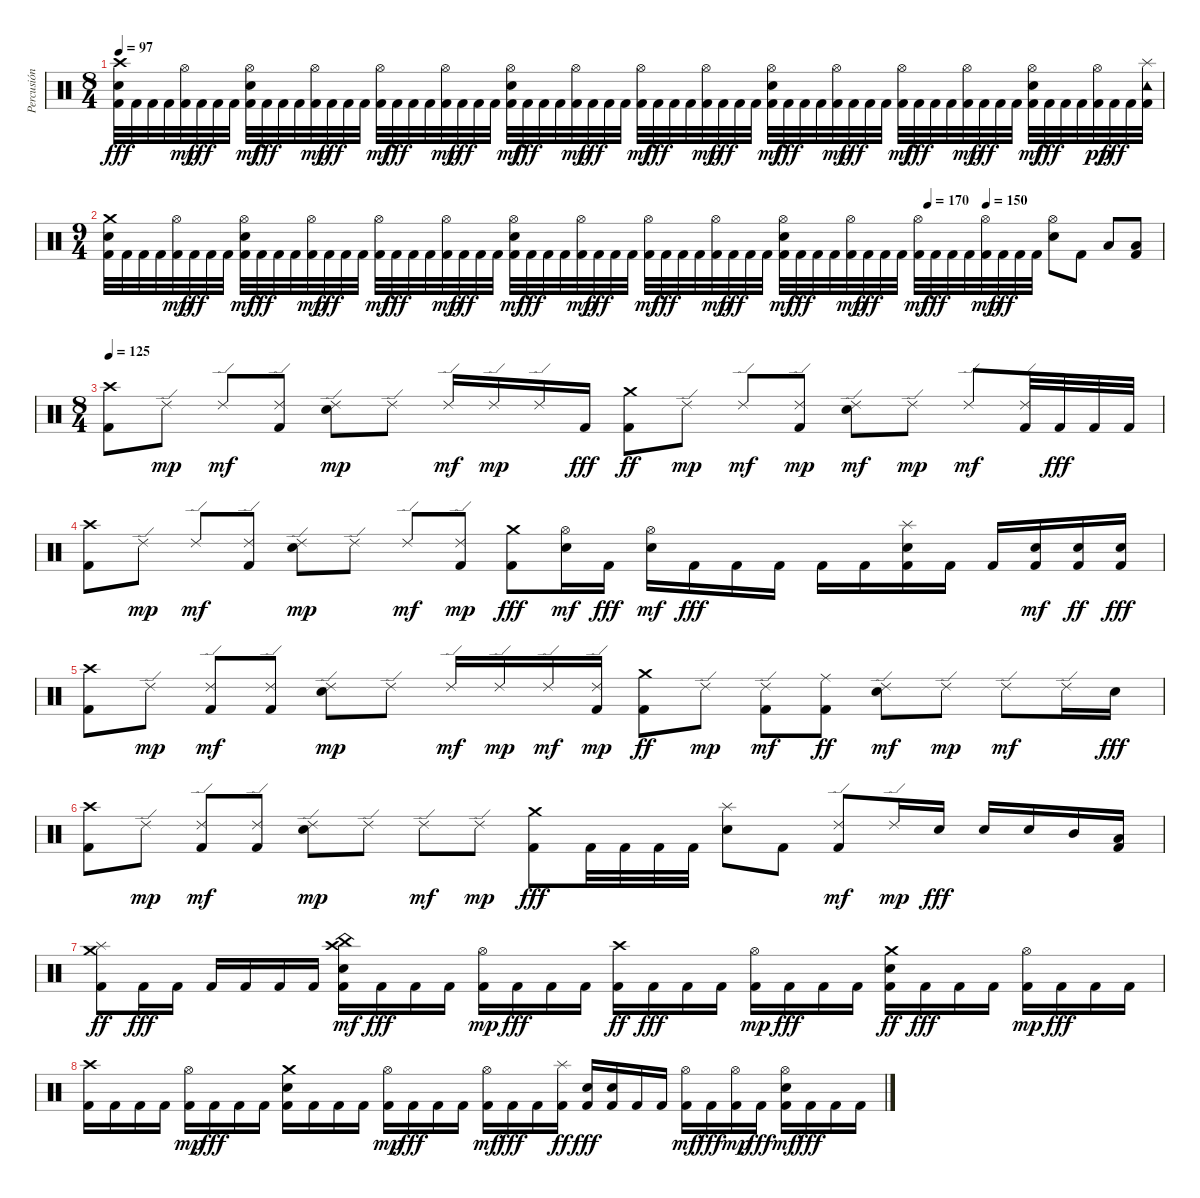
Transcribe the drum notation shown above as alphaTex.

\track ("Percusión" "Percusión") {instrument percussion}
\staff {score}
\articulation defaults
\ts (8 4)
\tempo 97
\clef neutral
\ks c
("Kick (hit) 2" "Electric Snare (hit)" "Crash high (hit)").32{dy fff} "Kick (hit) 2".32 "Kick (hit) 2".32 "Kick (hit) 2".32 ("Kick (hit) 2" "Hi-Hat (open)").32{dy mp} "Kick (hit) 2".32{dy fff} "Kick (hit) 2".32 "Kick (hit) 2".32 ("Kick (hit) 2" "Electric Snare (hit)" "Hi-Hat (open)").32{dy mf} "Kick (hit) 2".32{dy fff} "Kick (hit) 2".32 "Kick (hit) 2".32 ("Kick (hit) 2" "Hi-Hat (open)").32{dy mp} "Kick (hit) 2".32{dy fff} "Kick (hit) 2".32 "Kick (hit) 2".32 ("Kick (hit) 2" "Hi-Hat (open)").32{dy mf} "Kick (hit) 2".32{dy fff} "Kick (hit) 2".32 "Kick (hit) 2".32 ("Kick (hit) 2" "Hi-Hat (open)").32{dy mp} "Kick (hit) 2".32{dy fff} "Kick (hit) 2".32 "Kick (hit) 2".32 ("Kick (hit) 2" "Electric Snare (hit)" "Hi-Hat (open)").32{dy mf} "Kick (hit) 2".32{dy fff} "Kick (hit) 2".32 "Kick (hit) 2".32 ("Kick (hit) 2" "Hi-Hat (open)").32{dy mp} "Kick (hit) 2".32{dy fff} "Kick (hit) 2".32 "Kick (hit) 2".32 ("Kick (hit) 2" "Hi-Hat (open)").32{dy mf} "Kick (hit) 2".32{dy fff} "Kick (hit) 2".32 "Kick (hit) 2".32 ("Kick (hit) 2" "Hi-Hat (open)").32{dy mp} "Kick (hit) 2".32{dy fff} "Kick (hit) 2".32 "Kick (hit) 2".32 ("Kick (hit) 2" "Electric Snare (hit)" "Hi-Hat (open)").32{dy mf} "Kick (hit) 2".32{dy fff} "Kick (hit) 2".32 "Kick (hit) 2".32 ("Kick (hit) 2" "Hi-Hat (open)").32{dy mp} "Kick (hit) 2".32{dy fff} "Kick (hit) 2".32 "Kick (hit) 2".32 ("Kick (hit) 2" "Hi-Hat (open)").32{dy mf} "Kick (hit) 2".32{dy fff} "Kick (hit) 2".32 "Kick (hit) 2".32 ("Kick (hit) 2" "Hi-Hat (open)").32{dy mp} "Kick (hit) 2".32{dy fff} "Kick (hit) 2".32 "Kick (hit) 2".32 ("Kick (hit) 2" "Electric Snare (hit)" "Hi-Hat (open)").32{dy mf} "Kick (hit) 2".32{dy fff} "Kick (hit) 2".32 "Kick (hit) 2".32 ("Kick (hit) 2" "Hi-Hat (open)").32{dy pp} "Kick (hit) 2".32{dy fff} "Kick (hit) 2".32 ("Kick (hit) 2" "Splash (hit)" "Tambourine (hit)").32 |
\ts (9 4)
\tempo (170 0.7777777777777778)
\tempo (150 0.8333333333333334)
("Kick (hit) 2" "Electric Snare (hit)" "Crash medium (hit)").32 "Kick (hit) 2".32 "Kick (hit) 2".32 "Kick (hit) 2".32 ("Kick (hit) 2" "Hi-Hat (open)").32{dy mp} "Kick (hit) 2".32{dy fff} "Kick (hit) 2".32 "Kick (hit) 2".32 ("Kick (hit) 2" "Electric Snare (hit)" "Hi-Hat (open)").32{dy mf} "Kick (hit) 2".32{dy fff} "Kick (hit) 2".32 "Kick (hit) 2".32 ("Kick (hit) 2" "Hi-Hat (open)").32{dy mp} "Kick (hit) 2".32{dy fff} "Kick (hit) 2".32 "Kick (hit) 2".32 ("Kick (hit) 2" "Hi-Hat (open)").32{dy mf} "Kick (hit) 2".32{dy fff} "Kick (hit) 2".32 "Kick (hit) 2".32 ("Kick (hit) 2" "Hi-Hat (open)").32{dy mp} "Kick (hit) 2".32{dy fff} "Kick (hit) 2".32 "Kick (hit) 2".32 ("Kick (hit) 2" "Electric Snare (hit)" "Hi-Hat (open)").32{dy mf} "Kick (hit) 2".32{dy fff} "Kick (hit) 2".32 "Kick (hit) 2".32 ("Kick (hit) 2" "Hi-Hat (open)").32{dy mp} "Kick (hit) 2".32{dy fff} "Kick (hit) 2".32 "Kick (hit) 2".32 ("Kick (hit) 2" "Hi-Hat (open)").32{dy mf} "Kick (hit) 2".32{dy fff} "Kick (hit) 2".32 "Kick (hit) 2".32 ("Kick (hit) 2" "Hi-Hat (open)").32{dy mp} "Kick (hit) 2".32{dy fff} "Kick (hit) 2".32 "Kick (hit) 2".32 ("Kick (hit) 2" "Electric Snare (hit)" "Hi-Hat (open)").32{dy mf} "Kick (hit) 2".32{dy fff} "Kick (hit) 2".32 "Kick (hit) 2".32 ("Kick (hit) 2" "Hi-Hat (open)").32{dy mp} "Kick (hit) 2".32{dy fff} "Kick (hit) 2".32 "Kick (hit) 2".32 ("Kick (hit) 2" "Hi-Hat (open)").32{dy mf} "Kick (hit) 2".32{dy fff} "Kick (hit) 2".32 "Kick (hit) 2".32 ("Kick (hit) 2" "Hi-Hat (open)").32{dy mp} "Kick (hit) 2".32{dy fff} "Kick (hit) 2".32 "Kick (hit) 2".32 ("Electric Snare (hit)" "Hi-Hat (open)").8 "Kick (hit) 2".8 "Low Tom (hit)".8 ("Kick (hit) 2" "Low Floor Tom (hit)").8 |
\ts (8 4)
\tempo 125
("Kick (hit) 2" "Crash high (hit)").8 "Ride (edge) 2".8{dy mp} "Ride (edge) 2".8{dy mf} ("Kick (hit) 2" "Ride (edge) 2").8 ("Electric Snare (hit)" "Ride (edge) 2").8{dy mp} "Ride (edge) 2".8 "Ride (edge) 2".16{dy mf} "Ride (edge) 2".16{dy mp} "Ride (edge) 2".16 "Kick (hit) 2".16{dy fff} ("Kick (hit) 2" "Crash medium (hit)").8{dy ff} "Ride (edge) 2".8{dy mp} "Ride (edge) 2".8{dy mf} ("Kick (hit) 2" "Ride (edge) 2").8{dy mp} ("Electric Snare (hit)" "Ride (edge) 2").8{dy mf} "Ride (edge) 2".8{dy mp} "Ride (edge) 2".8{dy mf} ("Kick (hit) 2" "Ride (edge) 2").32 "Kick (hit) 2".32{dy fff} "Kick (hit) 2".32 "Kick (hit) 2".32 |
("Kick (hit) 2" "Crash high (hit)").8 "Ride (edge) 2".8{dy mp} "Ride (edge) 2".8{dy mf} ("Kick (hit) 2" "Ride (edge) 2").8 ("Electric Snare (hit)" "Ride (edge) 2").8{dy mp} "Ride (edge) 2".8 "Ride (edge) 2".8{dy mf} ("Kick (hit) 2" "Ride (edge) 2").8{dy mp} ("Kick (hit) 2" "Crash medium (hit)").8{dy fff} ("Electric Snare (hit)" "Hi-Hat (open)").16{dy mf} "Kick (hit) 2".16{dy fff} ("Electric Snare (hit)" "Hi-Hat (open)").16{dy mf} "Kick (hit) 2".16{dy fff} "Kick (hit) 2".16 "Kick (hit) 2".16 "Kick (hit) 2".16 "Kick (hit) 2".16 ("Kick (hit) 2" "Electric Snare (hit)" "Splash (hit)").16 "Kick (hit) 2".16 "Kick (hit) 2".16 ("Kick (hit) 2" "Electric Snare (hit)").16{dy mf} ("Kick (hit) 2" "Electric Snare (hit)").16{dy ff} ("Kick (hit) 2" "Electric Snare (hit)").16{dy fff} |
("Kick (hit) 2" "Crash high (hit)").8 "Ride (edge) 2".8{dy mp} ("Kick (hit) 2" "Ride (edge) 2").8{dy mf} ("Kick (hit) 2" "Ride (edge) 2").8 ("Electric Snare (hit)" "Ride (edge) 2").8{dy mp} "Ride (edge) 2".8 "Ride (edge) 2".16{dy mf} "Ride (edge) 2".16{dy mp} "Ride (edge) 2".16{dy mf} ("Kick (hit) 2" "Ride (edge) 2").16{dy mp} ("Kick (hit) 2" "Crash medium (hit)").8{dy ff} "Ride (edge) 2".8{dy mp} ("Kick (hit) 2" "Ride (edge) 2").8{dy mf} ("Kick (hit) 2" "Ride (middle)").8{dy ff} ("Electric Snare (hit)" "Ride (edge) 2").8{dy mf} "Ride (edge) 2".8{dy mp} "Ride (edge) 2".8{dy mf} "Ride (edge) 2".16 "Electric Snare (hit)".16{dy fff} |
("Kick (hit) 2" "Crash high (hit)").8 "Ride (edge) 2".8{dy mp} ("Kick (hit) 2" "Ride (edge) 2").8{dy mf} ("Kick (hit) 2" "Ride (edge) 2").8 ("Electric Snare (hit)" "Ride (edge) 2").8{dy mp} "Ride (edge) 2".8 "Ride (edge) 2".8{dy mf} "Ride (edge) 2".8{dy mp} ("Kick (hit) 2" "Crash medium (hit)").8{dy fff} "Kick (hit) 2".32 "Kick (hit) 2".32 "Kick (hit) 2".32 "Kick (hit) 2".32 ("Electric Snare (hit)" "Splash (hit)").8 "Kick (hit) 2".8 ("Kick (hit) 2" "Ride (edge) 2").8{dy mf} "Ride (edge) 2".16{dy mp} "Electric Snare (hit)".16{dy fff} "Electric Snare (hit)".16 "Electric Snare (hit)".16 "Mid Tom (hit)".16 ("Kick (hit) 2" "Low Tom (hit)").16 |
("Kick (hit) 2" "Crash medium (hit)" "Splash (hit)").8{dy ff} "Kick (hit) 2".16{dy fff} "Kick (hit) 2".16 "Kick (hit) 2".16 "Kick (hit) 2".16 "Kick (hit) 2".16 "Kick (hit) 2".16 ("Kick (hit) 2" "Electric Snare (hit)" "Crash high (hit)" "China (hit)").16{dy mf} "Kick (hit) 2".16{dy fff} "Kick (hit) 2".16 "Kick (hit) 2".16 ("Kick (hit) 2" "Hi-Hat (open)").16{dy mp} "Kick (hit) 2".16{dy fff} "Kick (hit) 2".16 "Kick (hit) 2".16 ("Kick (hit) 2" "Crash high (hit)").16{dy ff} "Kick (hit) 2".16{dy fff} "Kick (hit) 2".16 "Kick (hit) 2".16 ("Kick (hit) 2" "Hi-Hat (open)").16{dy mp} "Kick (hit) 2".16{dy fff} "Kick (hit) 2".16 "Kick (hit) 2".16 ("Kick (hit) 2" "Electric Snare (hit)" "Crash medium (hit)").16{dy ff} "Kick (hit) 2".16{dy fff} "Kick (hit) 2".16 "Kick (hit) 2".16 ("Kick (hit) 2" "Hi-Hat (open)").16{dy mp} "Kick (hit) 2".16{dy fff} "Kick (hit) 2".16 "Kick (hit) 2".16 |
("Kick (hit) 2" "Crash high (hit)").16 "Kick (hit) 2".16 "Kick (hit) 2".16 "Kick (hit) 2".16 ("Kick (hit) 2" "Hi-Hat (open)").16{dy mp} "Kick (hit) 2".16{dy fff} "Kick (hit) 2".16 "Kick (hit) 2".16 ("Kick (hit) 2" "Electric Snare (hit)" "Crash medium (hit)").16 "Kick (hit) 2".16 "Kick (hit) 2".16 "Kick (hit) 2".16 ("Kick (hit) 2" "Hi-Hat (open)").16{dy mp} "Kick (hit) 2".16{dy fff} "Kick (hit) 2".16 "Kick (hit) 2".16 ("Kick (hit) 2" "Hi-Hat (open)").16{dy mf} "Kick (hit) 2".16{dy fff} "Kick (hit) 2".16 ("Kick (hit) 2" "Splash (hit)").16{dy ff} ("Kick (hit) 2" "Electric Snare (hit)").16{dy fff} ("Kick (hit) 2" "Electric Snare (hit)").16 "Kick (hit) 2".16 "Kick (hit) 2".16 ("Kick (hit) 2" "Hi-Hat (open)").16{dy mf} "Kick (hit) 2".16{dy fff} ("Kick (hit) 2" "Hi-Hat (open)").16{dy mp} "Kick (hit) 2".16{dy fff} ("Kick (hit) 2" "Electric Snare (hit)" "Hi-Hat (open)").16{dy mf} "Kick (hit) 2".16{dy fff} "Kick (hit) 2".16 "Kick (hit) 2".16
